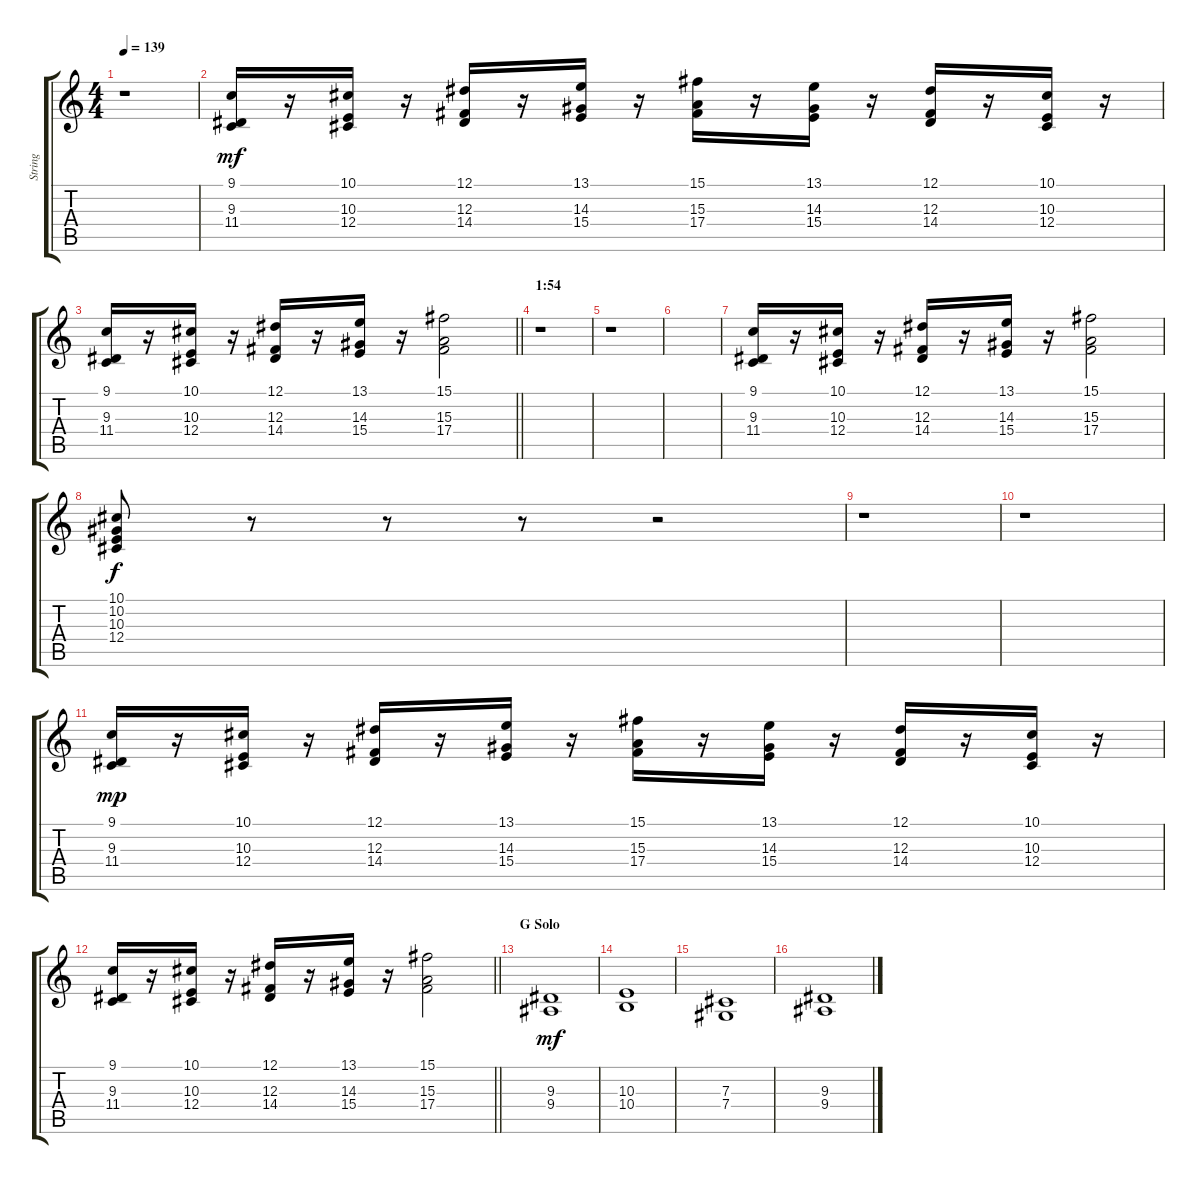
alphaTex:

\track ("String" "String") {instrument stringensemble1}
\staff {score tabs}
\tuning (Eb4 Bb3 Gb3 Db3 Ab2 Eb2) {hide}
\ts (4 4)
\tempo 139
\clef g2
\ks c
r.1{dy mf} |
(9.1 9.3 11.4).16 r.16 (10.1 10.3 12.4).16 r.16 (12.1 12.3 14.4).16 r.16 (13.1 14.3 15.4).16 r.16 (15.1 15.3 17.4).16 r.16 (13.1 14.3 15.4).16 r.16 (12.1 12.3 14.4).16 r.16 (10.1 10.3 12.4).16 r.16 |
\barLineRight lightlight
(9.1 9.3 11.4).16 r.16 (10.1 10.3 12.4).16 r.16 (12.1 12.3 14.4).16 r.16 (13.1 14.3 15.4).16 r.16 (15.1 15.3 17.4).2 |
\section ("" "1:54")
r.1 |
r.1 |
|
(9.1 9.3 11.4).16 r.16 (10.1 10.3 12.4).16 r.16 (12.1 12.3 14.4).16 r.16 (13.1 14.3 15.4).16 r.16 (15.1 15.3 17.4).2 |
(10.1 10.2 10.3 12.4).8{dy f} r.8 r.8 r.8 r.2 |
r.1 |
r.1 |
(9.1 9.3 11.4).16{dy mp} r.16 (10.1 10.3 12.4).16 r.16 (12.1 12.3 14.4).16 r.16 (13.1 14.3 15.4).16 r.16 (15.1 15.3 17.4).16 r.16 (13.1 14.3 15.4).16 r.16 (12.1 12.3 14.4).16 r.16 (10.1 10.3 12.4).16 r.16 |
\barLineRight lightlight
(9.1 9.3 11.4).16 r.16 (10.1 10.3 12.4).16 r.16 (12.1 12.3 14.4).16 r.16 (13.1 14.3 15.4).16 r.16 (15.1 15.3 17.4).2 |
\section ("" "G Solo")
(9.3 9.4).1{dy mf instrument choiraahs} |
(10.3 10.4).1 |
(7.3 7.4).1 |
(9.3 9.4).1
